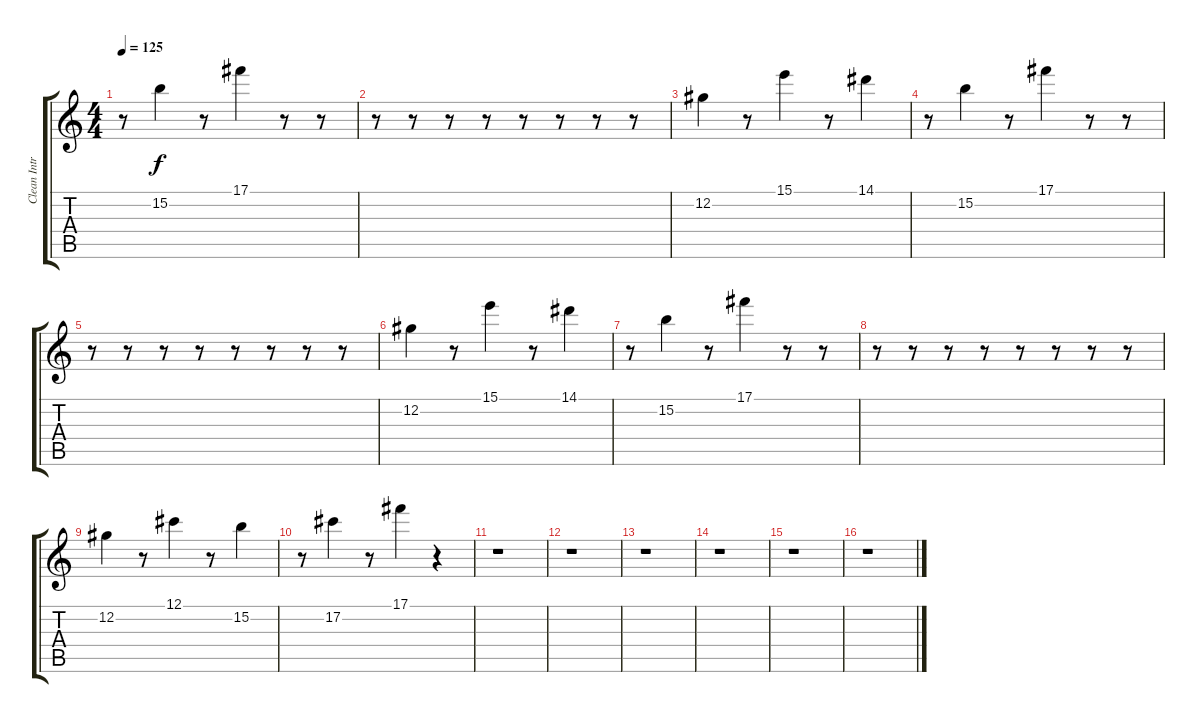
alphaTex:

\track ("Clean Intro 1" "Clean Intr") {instrument electricguitarjazz}
\staff {score tabs}
\tuning (Db4 Ab3 E3 B2 Gb2 B1) {hide}
\ts (4 4)
\tempo 125
\clef g2
\ks c
r.8{dy f} 15.2.4 r.8 17.1.4 r.8 r.8 |
r.8 r.8 r.8 r.8 r.8 r.8 r.8 r.8 |
12.2.4 r.8 15.1.4 r.8 14.1.4 |
r.8 15.2.4 r.8 17.1.4 r.8 r.8 |
r.8 r.8 r.8 r.8 r.8 r.8 r.8 r.8 |
12.2.4 r.8 15.1.4 r.8 14.1.4 |
r.8 15.2.4 r.8 17.1.4 r.8 r.8 |
r.8 r.8 r.8 r.8 r.8 r.8 r.8 r.8 |
12.2.4 r.8 12.1.4 r.8 15.2.4 |
r.8 17.2.4 r.8 17.1.4 r.4 |
r.1 |
r.1 |
r.1 |
r.1 |
r.1 |
r.1
